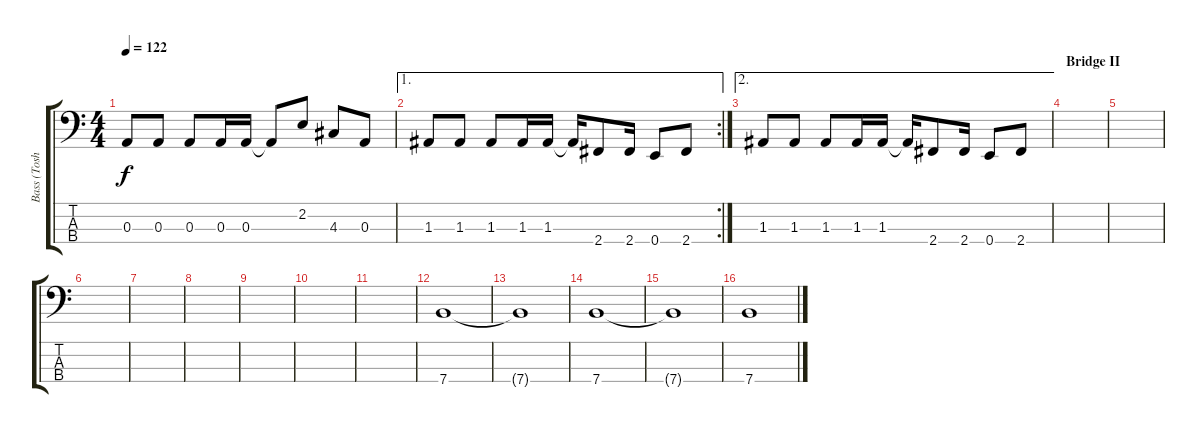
\track ("Bass (Toshiya)" "Bass (Tosh") {instrument electricbassfinger}
\staff {score tabs}
\tuning (G2 D2 A1 E1) {hide}
\ts (4 4)
\tempo 122
\clef f4
\ks c
0.3.8{dy f} 0.3.8 0.3.8 0.3.16 0.3.16 0.3{t}.8 2.2.8 4.3.8 0.3.8 |
\ae 1
\rc 2
1.3.8 1.3.8 1.3.8 1.3.16 1.3.16 1.3{t}.16 2.4.8 2.4.16 0.4.8 2.4.8 |
\ae 2
1.3.8 1.3.8 1.3.8 1.3.16 1.3.16 1.3{t}.16 2.4.8 2.4.16 0.4.8 2.4.8 |
\section ("" "Bridge II")
|
|
|
|
|
|
|
|
7.4.1 |
7.4{t}.1 |
7.4.1 |
7.4{t}.1 |
7.4.1
